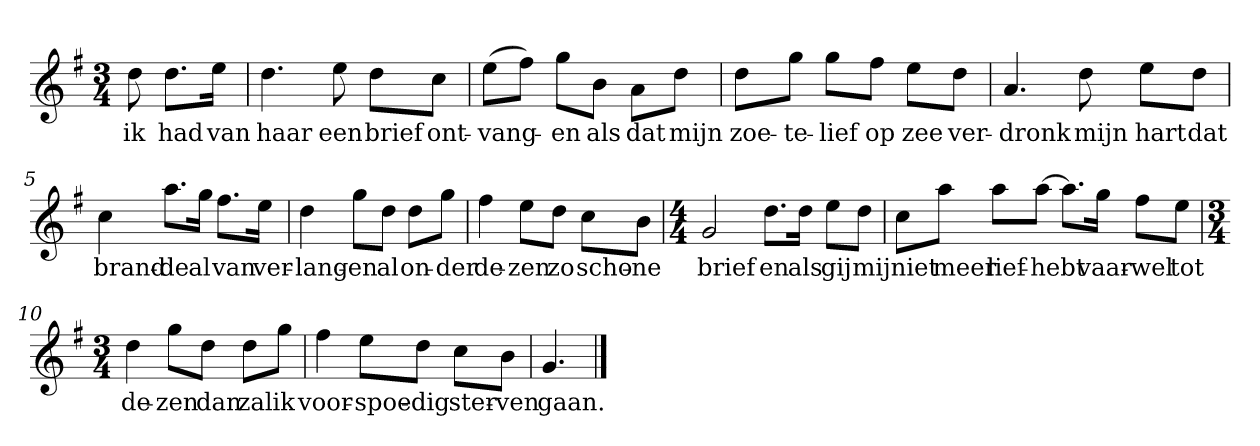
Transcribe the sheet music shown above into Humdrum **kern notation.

**kern	**text
*part1	*part1
*staff1	*staff1
*clefG2	*
*k[f#]	*
*G:	*
*M3/4	*
*MM120	*
=	=
8dd	ik
8.dd\L	had
16ee\Jk	van
=1	=1
4.dd	haar
8ee	een
8dd\L	brief
8cc\J	ont-
=2	=2
(8ee\L	-vang-
8ff#\J)	.
8gg\L	-en
8b\J	als
8a\L	dat
8dd\J	mijn
=3	=3
8dd\L	zoe-
8gg\J	-te-
8gg\L	-lief
8ff#\J	op
8ee\L	zee
8dd\J	ver-
=4	=4
4.a	-dronk
8dd	mijn
8ee\L	hart
8dd\J	dat
=5	=5
4cc	brand-
8.aa\L	-de
16gg\Jk	al
8.ff#\L	van
16ee\Jk	ver-
=6	=6
4dd	-lang-
8gg\L	-en
8dd\J	al
8dd\L	on-
8gg\J	-der
=7	=7
4ff#	de-
8ee\L	-zen
8dd\J	zo
8cc\L	scho-
8b\J	-ne
=8	=8
*M4/4	*
2g	brief
8.dd\L	en
16dd\Jk	als
8ee\L	gij
8dd\J	mij
=9	=9
8cc\L	niet
8aa\J	meer
8aa\L	lief-
[8aa\J	-hebt
8.aa\L]	.
16gg\Jk	vaar-
8ff#\L	-wel
8ee\J	tot
=10	=10
*M3/4	*
4dd	de-
8gg\L	-zen
8dd\J	dan
8dd\L	zal
8gg\J	ik
=11	=11
4ff#	voor-
8ee\L	-spoe-
8dd\J	-dig
8cc\L	ster-
8b\J	-ven
=12	=12
4.g	gaan.
==	==
*-	*-
